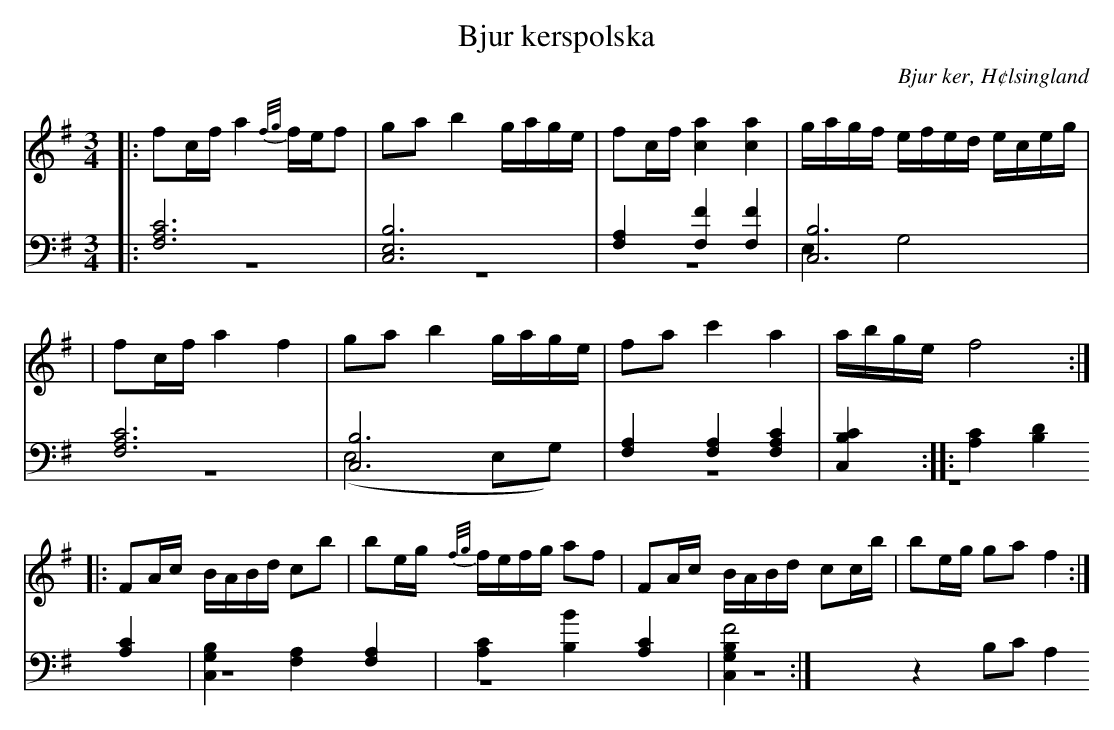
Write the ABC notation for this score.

X:1
T: Bjur kerspolska
O: Bjur ker, H¢lsingland
M: 3/4
L: 1/8
K: G
V:1
V:2
V:3 merge
V: 1
|:fc/f/ a2 {f/g/}f/e/f|ga b2 g/a/g/e/|fc/f/ [c2a2] [c2a2]|g/a/g/f/ e/f/e/d/ e/c/e/g/|
|fc/f/ a2 f2|ga b2 g/a/g/e/|fa c'2 a2| a/b/g/e/ f4:|
|:FA/c/ B/A/B/d/ cb|be/g/ {f/g/}f/e/f/g/ af|FA/c/ B/A/B/d/ cc/b/|be/g/ ga f2:|
V:2 clef=bass
|:[F,6A,6C6]|[C,6E,6B,6]|[F,2A,2] [F,2F2] [F,2F2]|[C,6B,6]|
[F,6A,6C6]|[C,6B,6]|[F,2A,2] [F,2A,2] [F,2A,2C2]|[C,2B,2C2]:|
 |:[A,2C2] [B,2D2] [A,2C2]|[C,2G,2B,2] [F,2A,2] [F,2A,2]|[A,2C2] [B,2B2] [A,2C2]|[C,2G,2B,2 F4] :|
V:3 clef=bass
 |:z6|z6|z6|E,2 G,4|
 |z6|(E,4 E,G,)|z6|z6:|
|:z6|z6|z6|z2 B,C A,2:|
